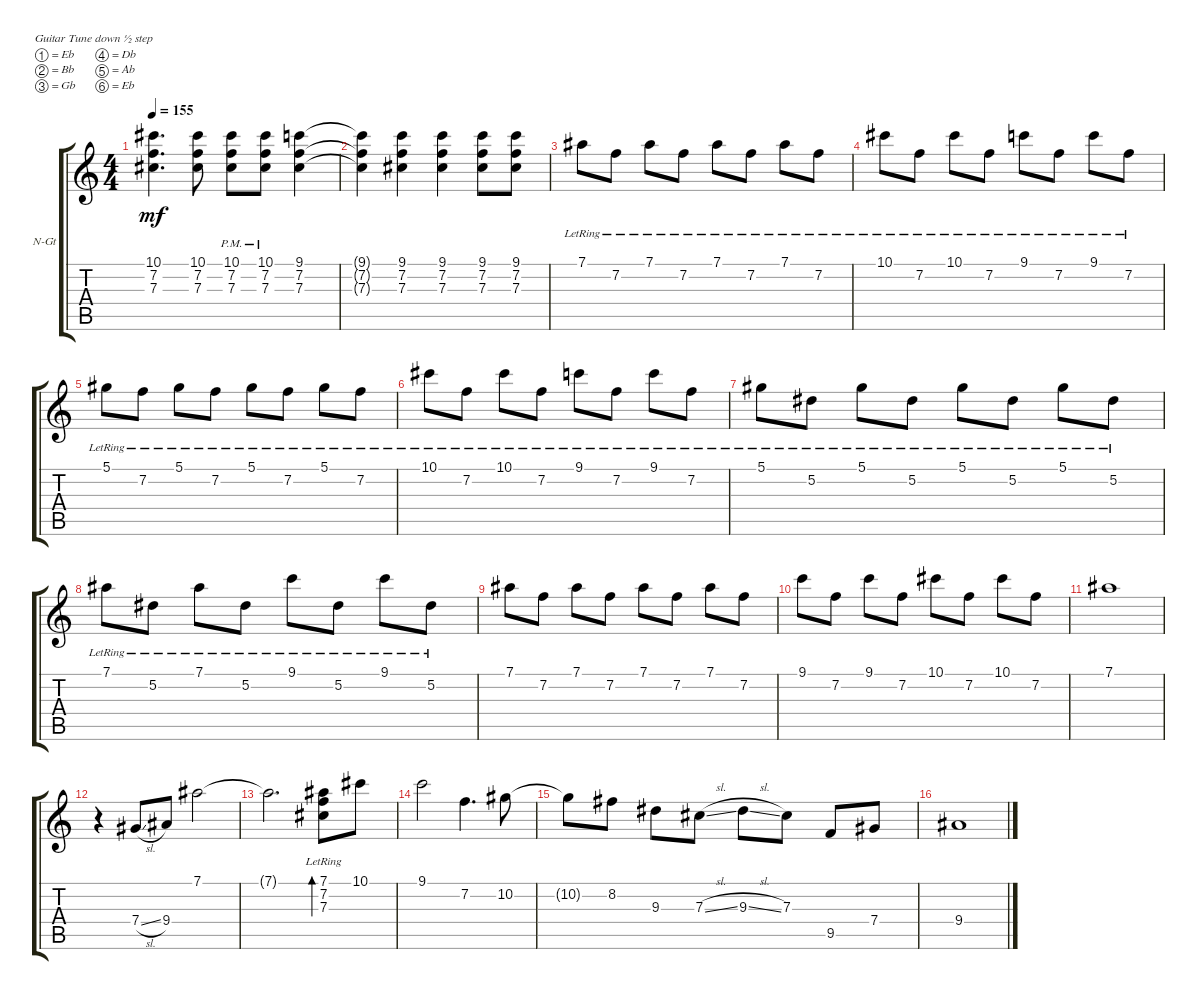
\defaultSystemsLayout 4
\bracketExtendMode groupsimilarinstruments
\firstSystemTrackNameOrientation horizontal
\otherSystemsTrackNameOrientation horizontal
\track ("Solo Guitar" "N-Gt") {instrument acousticguitarnylon}
\staff {score tabs}
\tuning (Eb4 Bb3 Gb3 Db3 Ab2 Eb2)
\ts (4 4)
\tempo 155
\clef g2
\scale
0.333333
\ks c
(10.1 7.2 7.3).4{d dy mf} (10.1 7.2 7.3).8 (7.3{pm} 7.2{pm} 10.1{pm}).8 (10.1{pm} 7.2{pm} 7.3{pm}).8 (9.1 7.2 7.3).4 |
\scale
0.333333 (9.1{t} 7.2{t} 7.3{t}).4 (9.1 7.2 7.3).4 (9.1 7.2 7.3).4 (9.1 7.2 7.3).8 (9.1 7.2 7.3).8 |
\scale
0.333333 7.1{lr}.8 7.2{lr}.8 7.1{lr}.8 7.2{lr}.8 7.1{lr}.8 7.2{lr}.8 7.1{lr}.8 7.2{lr}.8 |
\scale
0.333333 10.1{lr}.8 7.2{lr}.8 10.1{lr}.8 7.2{lr}.8 9.1{lr}.8 7.2{lr}.8 9.1{lr}.8 7.2{lr}.8 |
\scale
0.333333 5.1{lr}.8 7.2{lr}.8 5.1{lr}.8 7.2{lr}.8 5.1{lr}.8 7.2{lr}.8 5.1{lr}.8 7.2{lr}.8 |
\scale
0.333333 10.1{lr}.8 7.2{lr}.8 10.1{lr}.8 7.2{lr}.8 9.1{lr}.8 7.2{lr}.8 9.1{lr}.8 7.2{lr}.8 |
\scale
0.333333 5.1{lr}.8 5.2{lr}.8 5.1{lr}.8 5.2{lr}.8 5.1{lr}.8 5.2{lr}.8 5.1{lr}.8 5.2{lr}.8 |
\scale
0.333333 7.1{lr}.8 5.2{lr}.8 7.1{lr}.8 5.2{lr}.8 9.1{lr}.8 5.2{lr}.8 9.1{lr}.8 5.2{lr}.8 |
\scale
0.333333 7.1.8 7.2.8 7.1.8 7.2.8 7.1.8 7.2.8 7.1.8 7.2.8 |
\scale
0.333333 9.1.8 7.2.8 9.1.8 7.2.8 10.1.8 7.2.8 10.1.8 7.2.8 |
\scale
0.333333 7.1.1 |
\scale
0.333333 r.4 7.4{sl}.8 9.4.8 7.1.2 |
\scale
0.333333 7.1{t}.2{d} (7.3{lr} 7.2 7.1).8{bd 240} 10.1.8 |
\scale
0.333333 9.1.2 7.2.4{d} 10.2.8 |
\scale
0.333333 10.2{t}.8 8.2.8 9.3.8 7.3{sl}.8 9.3{sl}.8 7.3.8 9.5.8 7.4.8 |
\scale
0.333333 9.4.1
